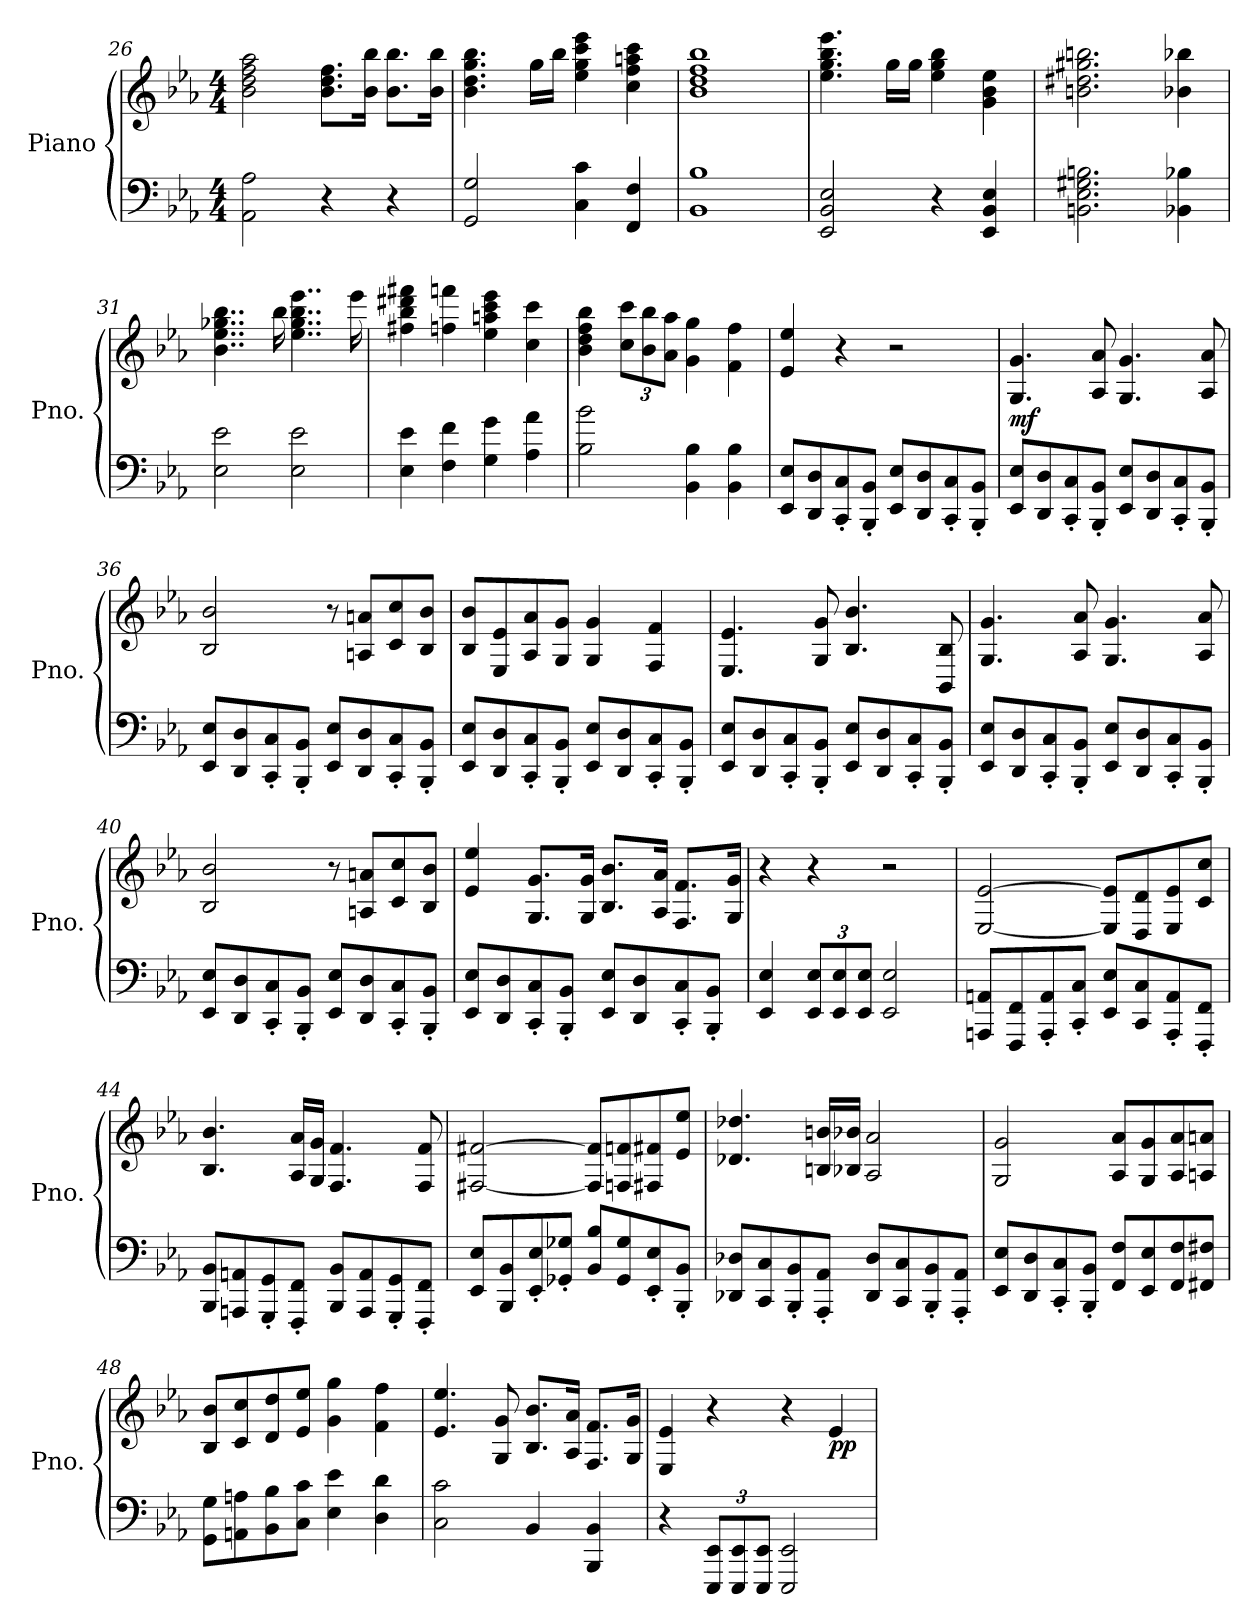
**kern	**kern	**dynam
*part1	*part1	*part1
*staff2	*staff1	*staff1/2
*I"Piano	*	*
*I'Pno.	*	*
*clefF4	*clefG2	*
*k[b-e-a-]	*k[b-e-a-]	*
*M4/4	*M4/4	*
=26	=26	=26
2AA-\ 2A-\	2b-\ 2dd\ 2ff\ 2aa-\	.
4r	8.b-\ 8.dd\ 8.ff\L	.
.	16b-\ 16bb-\Jk	.
4r	8.b-\ 8.bb-\L	.
.	16b-\ 16bb-\Jk	.
=27	=27	=27
2GG/ 2G/	4.b-\ 4.dd\ 4.gg\ 4.bb-\	.
.	16gg\LL	.
.	16bb-\JJ	.
4C\ 4c\	4ee-\ 4gg\ 4ccc\ 4eee-\	.
4FF/ 4F/	4cc\ 4ff\ 4aan\ 4ccc\	.
=28	=28	=28
1BB- 1B-	1b- 1dd 1ff 1bb-	.
=29	=29	=29
2EE-/ 2BB-/ 2E-/	4.ee-\ 4.gg\ 4.bb-\ 4.eee-\	.
.	16gg\LL	.
.	16gg\JJ	.
4r	4ee-\ 4gg\ 4bb-\	.
4EE-/ 4BB-/ 4E-/	4g\ 4b-\ 4ee-\	.
=30	=30	=30
2.BBn\ 2.E-\ 2.G#X\ 2.Bn\	2.bn\ 2.dd#X\ 2.gg#X\ 2.bbn\	.
4BB-X\ 4B-X\	4b-X\ 4bb-X\	.
=31	=31	=31
2E-\ 2e-\	4..b-\ 4..ee-\ 4..gg-X\ 4..bb-\	.
.	16bb-\	.
2E-\ 2e-\	4..ee-\ 4..gg-\ 4..bb-\ 4..eee-\	.
.	16eee-\	.
!!LO:LB:g=z
=32	=32	=32
4E-\ 4e-\	4ff#X\ 4bb-\ 4ddd#X\ 4fff#X\	.
4F\ 4f\	4ffn\ 4fffn\	.
4G\ 4g\	4ee-\ 4aan\ 4ccc\ 4eee-\	.
4A-\ 4a-\	4cc\ 4ccc\	.
=33	=33	=33
2B-\ 2b-\	4b-\ 4dd\ 4ff\ 4bb-\	.
*	*Xbrackettup	*
.	12cc\ 12ccc\L	.
.	12b-\ 12bb-\	.
.	12a-\ 12aa-\J	.
4BB-\ 4B-\	4g\ 4gg\	.
4BB-\ 4B-\	4f\ 4ff\	.
=34	=34	=34
!	!	!LO:DY:b=2
!	!	!LO:DY:n=1:b
8EE-/ 8E-/L	4e-/ 4ee-/	mf ff
8DD/ 8D/	.	.
8CC/' 8C/'	4r	.
8BBB-/' 8BB-/'J	.	.
8EE-/ 8E-/L	2r	.
8DD/ 8D/	.	.
8CC/' 8C/'	.	.
8BBB-/' 8BB-/'J	.	.
=35	=35	=35
!	!	!LO:DY:b
8EE-/ 8E-/L	4.G/ 4.g/	mf
8DD/ 8D/	.	.
8CC/' 8C/'	.	.
8BBB-/' 8BB-/'J	8A-/ 8a-/	.
8EE-/ 8E-/L	4.G/ 4.g/	.
8DD/ 8D/	.	.
8CC/' 8C/'	.	.
8BBB-/' 8BB-/'J	8A-/ 8a-/	.
!!LO:LB:g=z
=36	=36	=36
8EE-/ 8E-/L	2B-/ 2b-/	.
8DD/ 8D/	.	.
8CC/' 8C/'	.	.
8BBB-/' 8BB-/'J	.	.
8EE-/ 8E-/L	8r	.
8DD/ 8D/	8An/ 8an/L	.
8CC/' 8C/'	8c/ 8cc/	.
8BBB-/' 8BB-/'J	8B-/ 8b-/J	.
=37	=37	=37
8EE-/ 8E-/L	8B-/ 8b-/L	.
8DD/ 8D/	8E-/ 8e-/	.
8CC/' 8C/'	8A-/ 8a-/	.
8BBB-/' 8BB-/'J	8G/ 8g/J	.
8EE-/ 8E-/L	4G/ 4g/	.
8DD/ 8D/	.	.
8CC/' 8C/'	4F/ 4f/	.
8BBB-/' 8BB-/'J	.	.
=38	=38	=38
8EE-/ 8E-/L	4.E-/ 4.e-/	.
8DD/ 8D/	.	.
8CC/' 8C/'	.	.
8BBB-/' 8BB-/'J	8G/ 8g/	.
8EE-/ 8E-/L	4.B-/ 4.b-/	.
8DD/ 8D/	.	.
8CC/' 8C/'	.	.
8BBB-/' 8BB-/'J	8BB-/ 8B-/	.
!!LO:LB:g=z
=39	=39	=39
8EE-/ 8E-/L	4.G/ 4.g/	.
8DD/ 8D/	.	.
8CC/' 8C/'	.	.
8BBB-/' 8BB-/'J	8A-/ 8a-/	.
8EE-/ 8E-/L	4.G/ 4.g/	.
8DD/ 8D/	.	.
8CC/' 8C/'	.	.
8BBB-/' 8BB-/'J	8A-/ 8a-/	.
=40	=40	=40
8EE-/ 8E-/L	2B-/ 2b-/	.
8DD/ 8D/	.	.
8CC/' 8C/'	.	.
8BBB-/' 8BB-/'J	.	.
8EE-/ 8E-/L	8r	.
8DD/ 8D/	8An/ 8an/L	.
8CC/' 8C/'	8c/ 8cc/	.
8BBB-/' 8BB-/'J	8B-/ 8b-/J	.
=41	=41	=41
8EE-/ 8E-/L	4e-/ 4ee-/	.
8DD/ 8D/	.	.
8CC/' 8C/'	8.G/ 8.g/L	.
8BBB-/' 8BB-/'J	.	.
.	16G/ 16g/Jk	.
8EE-/ 8E-/L	8.B-/ 8.b-/L	.
8DD/ 8D/	.	.
.	16A-/ 16a-/Jk	.
8CC/' 8C/'	8.F/ 8.f/L	.
8BBB-/' 8BB-/'J	.	.
.	16G/ 16g/Jk	.
=42	=42	=42
4EE-/ 4E-/	4r	.
*Xbrackettup	*	*
12EE-/ 12E-/L	4r	.
12EE-/ 12E-/	.	.
12EE-/ 12E-/J	.	.
2EE-/ 2E-/	2r	.
!!LO:PB:g=z
=43	=43	=43
8AAAn/ 8AAn/L	[2E-/ [2e-/	.
8FFF/ 8FF/	.	.
8AAA/' 8AA/'	.	.
8CC/' 8C/'J	.	.
8EE-/ 8E-/L	8E-/] 8e-/]L	.
8CC/ 8C/	8D/ 8d/	.
8AAA/' 8AA/'	8E-/ 8e-/	.
8FFF/' 8FF/'J	8c/ 8cc/J	.
=44	=44	=44
8BBB-/ 8BB-/L	4.B-/ 4.b-/	.
8AAAn/ 8AAn/	.	.
8GGG/' 8GG/'	.	.
8FFF/' 8FF/'J	16A-/ 16a-/LL	.
.	16G/ 16g/JJ	.
8BBB-/ 8BB-/L	4.F/ 4.f/	.
8AAA/ 8AA/	.	.
8GGG/' 8GG/'	.	.
8FFF/' 8FF/'J	8F/ 8f/	.
=45	=45	=45
8EE-/ 8E-/L	[2F#X/ [2f#X/	.
8BBB-/ 8BB-/	.	.
8EE-/' 8E-/'	.	.
8GG-X/' 8G-X/'J	.	.
8BB-/ 8B-/L	8F#/] 8f#/]L	.
8GG-/ 8G-/	8Fn/ 8fn/	.
8EE-/' 8E-/'	8F#X/ 8f#X/	.
8BBB-/' 8BB-/'J	8e-/ 8ee-/J	.
!!LO:LB:g=z
=46	=46	=46
8DD-X/ 8D-X/L	4.d-X/ 4.dd-X/	.
8CC/ 8C/	.	.
8BBB-/' 8BB-/'	.	.
8AAA-/' 8AA-/'J	16Bn/ 16bn/LL	.
.	16B-X/ 16b-X/JJ	.
8DD-/ 8D-/L	2A-/ 2a-/	.
8CC/ 8C/	.	.
8BBB-/' 8BB-/'	.	.
8AAA-/' 8AA-/'J	.	.
=47	=47	=47
8EE-/ 8E-/L	2G/ 2g/	.
8DD/ 8D/	.	.
8CC/' 8C/'	.	.
8BBB-/' 8BB-/'J	.	.
8FF/ 8F/L	8A-/ 8a-/L	.
8EE-/ 8E-/	8G/ 8g/	.
8FF/ 8F/	8A-/ 8a-/	.
8FF#X/ 8F#X/J	8An/ 8an/J	.
=48	=48	=48
8GG\ 8G\L	8B-/ 8b-/L	.
8AAn\ 8An\	8c/ 8cc/	.
8BB-\ 8B-\	8d/ 8dd/	.
8C\ 8c\J	8e-/ 8ee-/J	.
4E-\ 4e-\	4g\ 4gg\	.
4D\ 4d\	4f\ 4ff\	.
=49	=49	=49
2C\ 2c\	4.e-/ 4.ee-/	.
.	8G/ 8g/	.
4BB-/	8.B-/ 8.b-/L	.
.	16A-/ 16a-/Jk	.
4BBB-/ 4BB-/	8.F/ 8.f/L	.
.	16G/ 16g/Jk	.
!!LO:LB:g=z
=50	=50	=50
4r	4E-/ 4e-/	.
12EEE-/ 12EE-/L	4r	.
12EEE-/ 12EE-/	.	.
12EEE-/ 12EE-/J	.	.
2EEE-/ 2EE-/	4r	.
!	!	!LO:DY:b
.	4e-/	pp
=	=	=
*-	*-	*-
